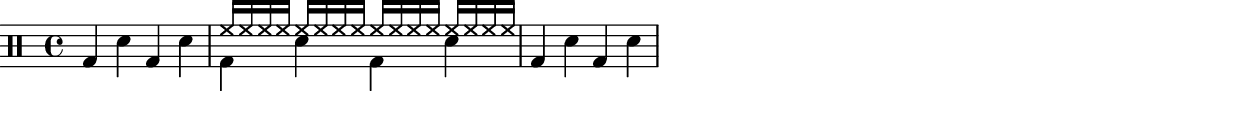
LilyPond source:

%% Generated by lilypond-book
%% Options: [exampleindent=10.16\mm,indent=0\mm,line-width=160\mm,paper-height=845.047\pt,paper-width=597.508\pt,papersize='(cons (* 597.508 pt) (* 845.047 pt))]
\include "lilypond-book-preamble.ly"


% ****************************************************************
% Start cut-&-pastable-section
% ****************************************************************

#(ly:set-option 'eps-box-padding 3.000000)



\paper {
  #(set-paper-size '(cons (* 597.508 pt) (* 845.047 pt)))
  indent = 0\mm
  line-width = 160\mm
  % offset the left padding, also add 1mm as lilypond creates cropped
  % images with a little space on the right
  line-width = #(- line-width (* mm  3.000000) (* mm 1))
}

\layout {
  
}




% ****************************************************************
% ly snippet:
% ****************************************************************
\sourcefilename "/lilypond-2.25.21/input/regression/automatic-polyphony-drumstaff.ly"
\sourcefileline 0
\version "2.16.0"

\header{ texidoc = "In a DrumStaff, automatic polyphony can be used without
                    explicitly initializing separate voices."
       }

\score {
  \new DrumStaff {
    \drummode {
      bd4 sn4 bd4 sn4
      << { \repeat unfold 16 hh16 } \\ { bd4 sn4 bd4 sn4 } >>
      bd4 sn4 bd4 sn4
    }
  }
}



% ****************************************************************
% end ly snippet
% ****************************************************************
